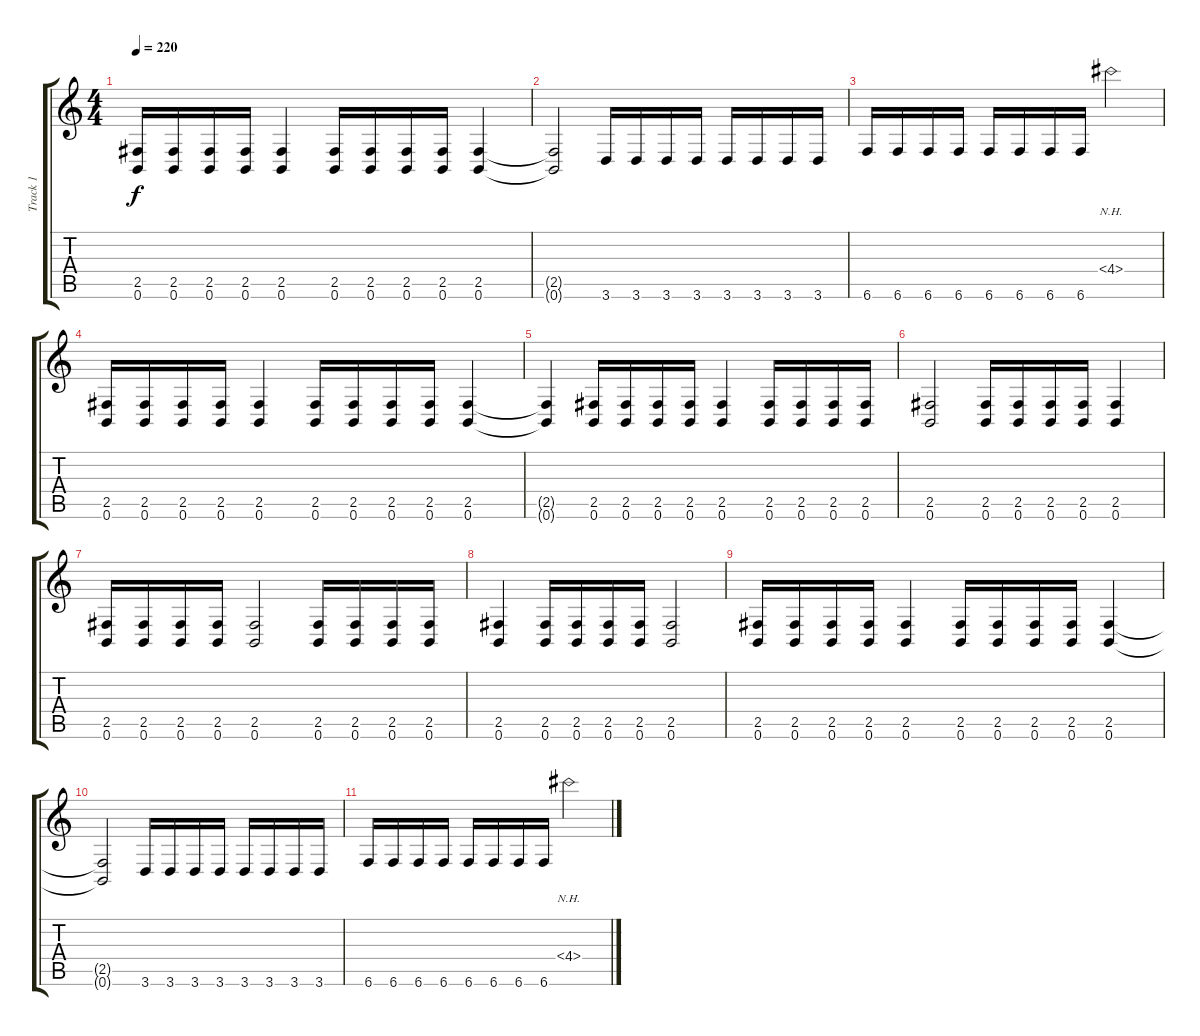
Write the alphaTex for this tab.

\track ("Track 1" "Track 1") {instrument distortionguitar}
\staff {score tabs}
\tuning (B3 Gb3 D3 A2 E2 B1) {hide}
\ts (4 4)
\tempo 220
\clef g2
\ks c
(2.5 0.6).16{dy f} (2.5 0.6).16 (2.5 0.6).16 (2.5 0.6).16 (2.5 0.6).4 (2.5 0.6).16 (2.5 0.6).16 (2.5 0.6).16 (2.5 0.6).16 (2.5 0.6).4 |
(2.5{t} 0.6{t}).2 3.6.16 3.6.16 3.6.16 3.6.16 3.6.16 3.6.16 3.6.16 3.6.16 |
6.6.16 6.6.16 6.6.16 6.6.16 6.6.16 6.6.16 6.6.16 6.6.16 4.4{nh}.2 |
(2.5 0.6).16 (2.5 0.6).16 (2.5 0.6).16 (2.5 0.6).16 (2.5 0.6).4 (2.5 0.6).16 (2.5 0.6).16 (2.5 0.6).16 (2.5 0.6).16 (2.5 0.6).4 |
(2.5{t} 0.6{t}).4 (2.5 0.6).16 (2.5 0.6).16 (2.5 0.6).16 (2.5 0.6).16 (2.5 0.6).4 (2.5 0.6).16 (2.5 0.6).16 (2.5 0.6).16 (2.5 0.6).16 |
(2.5 0.6).2 (2.5 0.6).16 (2.5 0.6).16 (2.5 0.6).16 (2.5 0.6).16 (2.5 0.6).4 |
(2.5 0.6).16 (2.5 0.6).16 (2.5 0.6).16 (2.5 0.6).16 (2.5 0.6).2 (2.5 0.6).16 (2.5 0.6).16 (2.5 0.6).16 (2.5 0.6).16 |
(2.5 0.6).4 (2.5 0.6).16 (2.5 0.6).16 (2.5 0.6).16 (2.5 0.6).16 (2.5 0.6).2 |
(2.5 0.6).16 (2.5 0.6).16 (2.5 0.6).16 (2.5 0.6).16 (2.5 0.6).4 (2.5 0.6).16 (2.5 0.6).16 (2.5 0.6).16 (2.5 0.6).16 (2.5 0.6).4 |
(2.5{t} 0.6{t}).2 3.6.16 3.6.16 3.6.16 3.6.16 3.6.16 3.6.16 3.6.16 3.6.16 |
6.6.16 6.6.16 6.6.16 6.6.16 6.6.16 6.6.16 6.6.16 6.6.16 4.4{nh}.2
